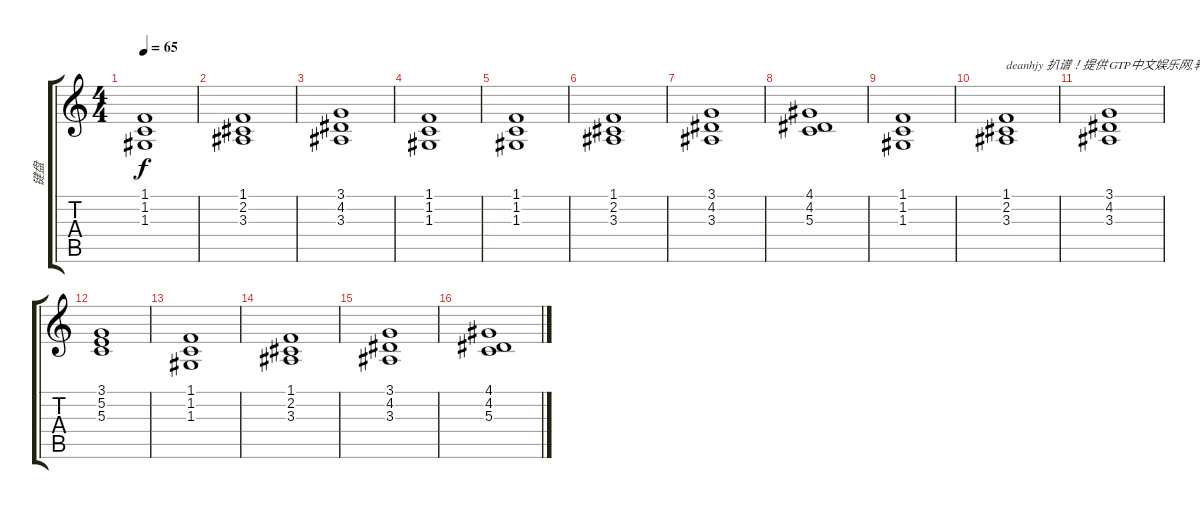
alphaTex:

\track ("键盘" "键盘") {instrument stringensemble1}
\staff {score tabs}
\tuning (E4 B3 G3 D3 A2 E2) {hide}
\ts (4 4)
\tempo 65
\clef g2
\ks c
(1.1 1.2 1.3).1{dy f} |
(1.1 2.2 3.3).1 |
(3.1 4.2 3.3).1 |
(1.1 1.2 1.3).1 |
(1.1 1.2 1.3).1 |
(1.1 2.2 3.3).1 |
(3.1 4.2 3.3).1 |
(4.1 4.2 5.3).1 |
(1.1 1.2 1.3).1 |
(1.1 2.2 3.3).1{txt "deanhjy 扒谱！提供 GTP中文娱乐网,转载请"} |
(3.1 4.2 3.3).1 |
(3.1 5.2 5.3).1 |
(1.1 1.2 1.3).1 |
(1.1 2.2 3.3).1 |
(3.1 4.2 3.3).1 |
(4.1 4.2 5.3).1
